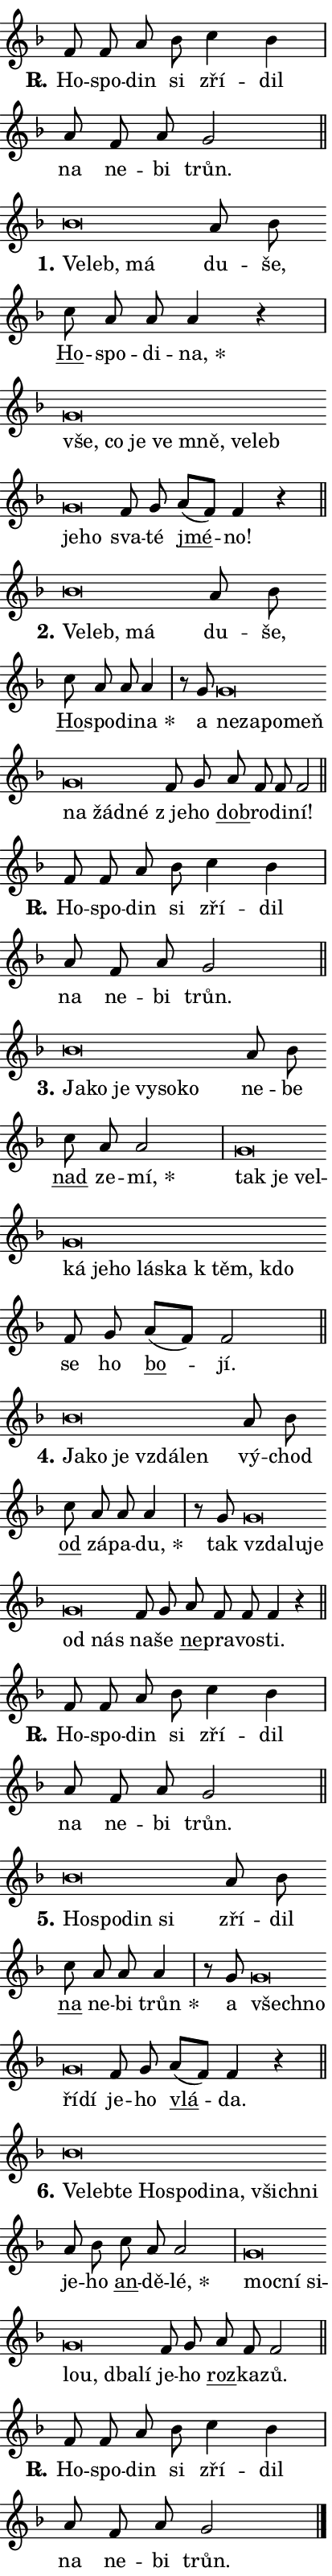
\version "2.24.0"
\header { tagline = "" }
\paper {
  indent = 0\cm
  top-margin = 0\cm
  right-margin = 0.13\cm % to fit lyric hyphens
  bottom-margin = 0\cm
  left-margin = 0\cm
  paper-width = 7\cm
  page-breaking = #ly:one-page-breaking
  system-system-spacing.basic-distance = #11
  score-system-spacing.basic-distance = #11
  ragged-last = ##f
}


%% Author: Thomas Morley
%% https://lists.gnu.org/archive/html/lilypond-user/2020-05/msg00002.html
#(define (line-position grob)
"Returns position of @var[grob} in current system:
   @code{'start}, if at first time-step
   @code{'end}, if at last time-step
   @code{'middle} otherwise
"
  (let* ((col (ly:item-get-column grob))
         (ln (ly:grob-object col 'left-neighbor))
         (rn (ly:grob-object col 'right-neighbor))
         (col-to-check-left (if (ly:grob? ln) ln col))
         (col-to-check-right (if (ly:grob? rn) rn col))
         (break-dir-left
           (and
             (ly:grob-property col-to-check-left 'non-musical #f)
             (ly:item-break-dir col-to-check-left)))
         (break-dir-right
           (and
             (ly:grob-property col-to-check-right 'non-musical #f)
             (ly:item-break-dir col-to-check-right))))
        (cond ((eqv? 1 break-dir-left) 'start)
              ((eqv? -1 break-dir-right) 'end)
              (else 'middle))))

#(define (tranparent-at-line-position vctor)
  (lambda (grob)
  "Relying on @code{line-position} select the relevant enry from @var{vctor}.
Used to determine transparency,"
    (case (line-position grob)
      ((end) (not (vector-ref vctor 0)))
      ((middle) (not (vector-ref vctor 1)))
      ((start) (not (vector-ref vctor 2))))))

noteHeadBreakVisibility =
#(define-music-function (break-visibility)(vector?)
"Makes @code{NoteHead}s transparent relying on @var{break-visibility}"
#{
  \override NoteHead.transparent =
    #(tranparent-at-line-position break-visibility)
#})

#(define delete-ledgers-for-transparent-note-heads
  (lambda (grob)
    "Reads whether a @code{NoteHead} is transparent.
If so this @code{NoteHead} is removed from @code{'note-heads} from
@var{grob}, which is supposed to be @code{LedgerLineSpanner}.
As a result ledgers are not printed for this @code{NoteHead}"
    (let* ((nhds-array (ly:grob-object grob 'note-heads))
           (nhds-list
             (if (ly:grob-array? nhds-array)
                 (ly:grob-array->list nhds-array)
                 '()))
           ;; Relies on the transparent-property being done before
           ;; Staff.LedgerLineSpanner.after-line-breaking is executed.
           ;; This is fragile ...
           (to-keep
             (remove
               (lambda (nhd)
                 (ly:grob-property nhd 'transparent #f))
               nhds-list)))
      ;; TODO find a better method to iterate over grob-arrays, similiar
      ;; to filter/remove etc for lists
      ;; For now rebuilt from scratch
      (set! (ly:grob-object grob 'note-heads)  '())
      (for-each
        (lambda (nhd)
          (ly:pointer-group-interface::add-grob grob 'note-heads nhd))
        to-keep))))

squashNotes = {
  \override NoteHead.X-extent = #'(-0.2 . 0.2)
  \override NoteHead.Y-extent = #'(-0.75 . 0)
  \override NoteHead.stencil =
    #(lambda (grob)
       (let ((pos (ly:grob-property grob 'staff-position)))
         (begin
           (if (< pos -7) (display "ERROR: Lower brevis then expected\n") (display ""))
           (if (<= pos -6) ly:text-interface::print ly:note-head::print))))
}
unSquashNotes = {
  \revert NoteHead.X-extent
  \revert NoteHead.Y-extent
  \revert NoteHead.stencil
}

hideNotes = \noteHeadBreakVisibility #begin-of-line-visible
unHideNotes = \noteHeadBreakVisibility #all-visible

% work-around for resetting accidentals
% https://lilypond.org/doc/v2.23/Documentation/notation/displaying-rhythms#unmetered-music
cadenzaMeasure = {
  \cadenzaOff
  \partial 1024 s1024
  \cadenzaOn
}

#(define-markup-command (accent layout props text) (markup?)
  "Underline accented syllable"
  (interpret-markup layout props
    #{\markup \override #'(offset . 4.3) \underline { #text }#}))

responsum = \markup \concat {
  "R" \hspace #-1.05 \path #0.1 #'((moveto 0 0.07) (lineto 0.9 0.8)) \hspace #0.05 "."
}

spaceSize = #0.6828661417322834 % exact space size for TeX Gyre Schola

\layout {
  \context {
    \Staff
    \remove "Time_signature_engraver"
    \override LedgerLineSpanner.after-line-breaking = #delete-ledgers-for-transparent-note-heads
  }
  \context {
    \Lyrics {
      \override LyricSpace.minimum-distance = \spaceSize
      \override LyricText.font-name = #"TeX Gyre Schola"
      \override LyricText.font-size = 1
      \override StanzaNumber.font-name = #"TeX Gyre Schola Bold"
      \override StanzaNumber.font-size = 1
    }
  }
  \context {
    \Score 
    \override NoteHead.text =
      #(lambda (grob) 
        (let ((pos (ly:grob-property grob 'staff-position)))
          #{\markup {
            \combine
              \halign #-0.55 \raise #(if (= pos -6) 0 0.5) \override #'(thickness . 2) \draw-line #'(3.2 . 0)
              \musicglyph "noteheads.sM1"
          }#}))
  }
}

% magnetic-lyrics.ily
%
%   written by
%     Jean Abou Samra <jean@abou-samra.fr>
%     Werner Lemberg <wl@gnu.org>
%
%   adapted by
%     Jiri Hon <jiri.hon@gmail.com>
%
% Version 2022-Apr-15

% https://www.mail-archive.com/lilypond-user@gnu.org/msg149350.html

#(define (Left_hyphen_pointer_engraver context)
   "Collect syllable-hyphen-syllable occurrences in lyrics and store
them in properties.  This engraver only looks to the left.  For
example, if the lyrics input is @code{foo -- bar}, it does the
following.

@itemize @bullet
@item
Set the @code{text} property of the @code{LyricHyphen} grob between
@q{foo} and @q{bar} to @code{foo}.

@item
Set the @code{left-hyphen} property of the @code{LyricText} grob with
text @q{foo} to the @code{LyricHyphen} grob between @q{foo} and
@q{bar}.
@end itemize

Use this auxiliary engraver in combination with the
@code{lyric-@/text::@/apply-@/magnetic-@/offset!} hook."
   (let ((hyphen #f)
         (text #f))
     (make-engraver
      (acknowledgers
       ((lyric-syllable-interface engraver grob source-engraver)
        (set! text grob)))
      (end-acknowledgers
       ((lyric-hyphen-interface engraver grob source-engraver)
        ;(when (not (grob::has-interface grob 'lyric-space-interface))
          (set! hyphen grob)));)
      ((stop-translation-timestep engraver)
       (when (and text hyphen)
         (ly:grob-set-object! text 'left-hyphen hyphen))
       (set! text #f)
       (set! hyphen #f)))))

#(define (lyric-text::apply-magnetic-offset! grob)
   "If the space between two syllables is less than the value in
property @code{LyricText@/.details@/.squash-threshold}, move the right
syllable to the left so that it gets concatenated with the left
syllable.

Use this function as a hook for
@code{LyricText@/.after-@/line-@/breaking} if the
@code{Left_@/hyphen_@/pointer_@/engraver} is active."
   (let ((hyphen (ly:grob-object grob 'left-hyphen #f)))
     (when hyphen
       (let ((left-text (ly:spanner-bound hyphen LEFT)))
         (when (grob::has-interface left-text 'lyric-syllable-interface)
           (let* ((common (ly:grob-common-refpoint grob left-text X))
                  (this-x-ext (ly:grob-extent grob common X))
                  (left-x-ext
                   (begin
                     ;; Trigger magnetism for left-text.
                     (ly:grob-property left-text 'after-line-breaking)
                     (ly:grob-extent left-text common X)))
                  ;; `delta` is the gap width between two syllables.
                  (delta (- (interval-start this-x-ext)
                            (interval-end left-x-ext)))
                  (details (ly:grob-property grob 'details))
                  (threshold (assoc-get 'squash-threshold details 0.2)))
             (when (< delta threshold)
               (let* (;; We have to manipulate the input text so that
                      ;; ligatures crossing syllable boundaries are not
                      ;; disabled.  For languages based on the Latin
                      ;; script this is essentially a beautification.
                      ;; However, for non-Western scripts it can be a
                      ;; necessity.
                      (lt (ly:grob-property left-text 'text))
                      (rt (ly:grob-property grob 'text))
                      (is-space (grob::has-interface hyphen 'lyric-space-interface))
                      (space (if is-space " " ""))
                      (extra-delta (if is-space spaceSize 0))
                      ;; Append new syllable.
                      (ltrt-space (if (and (string? lt) (string? rt))
                                (string-append lt space rt)
                                (make-concat-markup (list lt space rt))))
                      ;; Right-align `ltrt` to the right side.
                      (ltrt-space-markup (grob-interpret-markup
                               grob
                               (make-translate-markup
                                (cons (interval-length this-x-ext) 0)
                                (make-right-align-markup ltrt-space)))))
                 (begin
                   ;; Don't print `left-text`.
                   (ly:grob-set-property! left-text 'stencil #f)
                   ;; Set text and stencil (which holds all collected
                   ;; syllables so far) and shift it to the left.
                   (ly:grob-set-property! grob 'text ltrt-space)
                   (ly:grob-set-property! grob 'stencil ltrt-space-markup)
                   (ly:grob-translate-axis! grob (- (- delta extra-delta)) X))))))))))


#(define (lyric-hyphen::displace-bounds-first grob)
   ;; Make very sure this callback isn't triggered too early.
   (let ((left (ly:spanner-bound grob LEFT))
         (right (ly:spanner-bound grob RIGHT)))
     (ly:grob-property left 'after-line-breaking)
     (ly:grob-property right 'after-line-breaking)
     (ly:lyric-hyphen::print grob)))

squashThreshold = #0.4

\layout {
  \context {
    \Lyrics
    \consists #Left_hyphen_pointer_engraver
    \override LyricText.after-line-breaking =
      #lyric-text::apply-magnetic-offset!
    \override LyricHyphen.stencil = #lyric-hyphen::displace-bounds-first
    \override LyricText.details.squash-threshold = \squashThreshold
    \override LyricHyphen.minimum-distance = 0
    \override LyricHyphen.minimum-length = \squashThreshold
  }
}

squashText = \override LyricText.details.squash-threshold = 9999
unSquashText = \override LyricText.details.squash-threshold = \squashThreshold

leftText = \override LyricText.self-alignment-X = #LEFT
unLeftText = \revert LyricText.self-alignment-X

starOffset = #(lambda (grob) 
                (let ((x_offset (ly:self-alignment-interface::aligned-on-x-parent grob)))
                  (if (= x_offset 0) 0 (+ x_offset 1.2))))

star = #(define-music-function (syllable)(string?)
"Append star separator at the end of a syllable"
#{
  \once \override LyricText.X-offset = #starOffset
  \lyricmode { \markup {
    #syllable
    \override #'((font-name . "TeX Gyre Schola Bold")) \hspace #0.2 \lower #0.65 \larger "*"
  } }
#})

starAccent = #(define-music-function (syllable)(string?)
"Append star separator at the end of a syllable and make accent"
#{
  \once \override LyricText.X-offset = #starOffset
  \lyricmode { \markup {
    \accent #syllable
    \override #'((font-name . "TeX Gyre Schola Bold")) \hspace #0.2 \lower #0.65 \larger "*"
  } }
#})

breath = #(define-music-function (syllable)(string?)
"Append breathing indicator at the end of a syllable"
#{
  \lyricmode { \markup { #syllable "+" } }
#})

optionalBreath = #(define-music-function (syllable)(string?)
"Append optional breathing indicator at the end of a syllable"
#{
  \lyricmode { \markup { #syllable "(+)" } }
#})


\score {
    <<
        \new Voice = "melody" { \cadenzaOn \key f \major \relative { f'8 f a bes c4 bes \cadenzaMeasure \bar "|" a8 f a g2 \cadenzaMeasure \bar "||" \break } }
        \new Lyrics \lyricsto "melody" { \lyricmode { \set stanza = \responsum
Ho -- spo -- din si zří -- dil na ne -- bi trůn. } }
    >>
    \layout {}
}

\score {
    <<
        \new Voice = "melody" { \cadenzaOn \key f \major \relative { \squashNotes bes'\breve*1/16 \hideNotes \breve*1/16 \breve*1/16 \bar "" \unHideNotes \unSquashNotes a8 bes \bar "" c a a a4 r \cadenzaMeasure \bar "|" \squashNotes g\breve*1/16 \hideNotes \breve*1/16 \bar "" \breve*1/16 \bar "" \breve*1/16 \bar "" \breve*1/16 \bar "" \breve*1/16 \bar "" \breve*1/16 \bar "" \breve*1/16 \breve*1/16 \bar "" \unHideNotes \unSquashNotes f8 g \bar "" a[( f)] f4 r \cadenzaMeasure \bar "||" \break } }
        \new Lyrics \lyricsto "melody" { \lyricmode { \set stanza = "1."
\leftText Ve -- \squashText leb, má \unLeftText \unSquashText du -- še, \markup \accent Ho -- spo -- di -- \star na, \leftText vše, \squashText co je ve mně, ve -- leb je -- ho \unLeftText \unSquashText sva -- té \markup \accent jmé -- no! } }
    >>
    \layout {}
}

\score {
    <<
        \new Voice = "melody" { \cadenzaOn \key f \major \relative { \squashNotes bes'\breve*1/16 \hideNotes \breve*1/16 \breve*1/16 \bar "" \unHideNotes \unSquashNotes a8 bes \bar "" c a a a4 \cadenzaMeasure \bar "|" r8 g8 \squashNotes g\breve*1/16 \hideNotes \breve*1/16 \bar "" \breve*1/16 \bar "" \breve*1/16 \bar "" \breve*1/16 \bar "" \breve*1/16 \breve*1/16 \bar "" \unHideNotes \unSquashNotes f8 g \bar "" a f f f2 \cadenzaMeasure \bar "||" \break } }
        \new Lyrics \lyricsto "melody" { \lyricmode { \set stanza = "2."
\leftText Ve -- \squashText leb, má \unLeftText \unSquashText du -- še, \markup \accent Ho -- spo -- di -- \star na a \leftText ne -- \squashText za -- po -- meň na žád -- né \unLeftText \unSquashText "z je" -- ho \markup \accent dob -- ro -- di -- ní! } }
    >>
    \layout {}
}

\score {
    <<
        \new Voice = "melody" { \cadenzaOn \key f \major \relative { f'8 f a bes c4 bes \cadenzaMeasure \bar "|" a8 f a g2 \cadenzaMeasure \bar "||" \break } }
        \new Lyrics \lyricsto "melody" { \lyricmode { \set stanza = \responsum
Ho -- spo -- din si zří -- dil na ne -- bi trůn. } }
    >>
    \layout {}
}

\score {
    <<
        \new Voice = "melody" { \cadenzaOn \key f \major \relative { \squashNotes bes'\breve*1/16 \hideNotes \breve*1/16 \bar "" \breve*1/16 \bar "" \breve*1/16 \bar "" \breve*1/16 \breve*1/16 \bar "" \unHideNotes \unSquashNotes a8 bes \bar "" c a a2 \cadenzaMeasure \bar "|" \squashNotes g\breve*1/16 \hideNotes \breve*1/16 \bar "" \breve*1/16 \bar "" \breve*1/16 \bar "" \breve*1/16 \bar "" \breve*1/16 \bar "" \breve*1/16 \bar "" \breve*1/16 \bar "" \breve*1/16 \breve*1/16 \bar "" \unHideNotes \unSquashNotes f8 g \bar "" a[( f)] f2 \cadenzaMeasure \bar "||" \break } }
        \new Lyrics \lyricsto "melody" { \lyricmode { \set stanza = "3."
\leftText Ja -- \squashText ko je vy -- so -- ko \unLeftText \unSquashText ne -- be \markup \accent nad ze -- \star mí, \leftText tak \squashText je vel -- ká je -- ho lá -- ska "k těm," kdo \unLeftText \unSquashText se ho \markup \accent bo -- jí. } }
    >>
    \layout {}
}

\score {
    <<
        \new Voice = "melody" { \cadenzaOn \key f \major \relative { \squashNotes bes'\breve*1/16 \hideNotes \breve*1/16 \bar "" \breve*1/16 \bar "" \breve*1/16 \breve*1/16 \bar "" \unHideNotes \unSquashNotes a8 bes \bar "" c a a a4 \cadenzaMeasure \bar "|" r8 g8 \squashNotes g\breve*1/16 \hideNotes \breve*1/16 \bar "" \breve*1/16 \bar "" \breve*1/16 \breve*1/16 \bar "" \unHideNotes \unSquashNotes f8 g \bar "" a f f f4 r \cadenzaMeasure \bar "||" \break } }
        \new Lyrics \lyricsto "melody" { \lyricmode { \set stanza = "4."
\leftText Ja -- \squashText ko je vzdá -- len \unLeftText \unSquashText vý -- chod \markup \accent od zá -- pa -- \star du, tak \leftText vzda -- \squashText lu -- je od nás \unLeftText \unSquashText na -- še \markup \accent ne -- pra -- vo -- sti. } }
    >>
    \layout {}
}

\score {
    <<
        \new Voice = "melody" { \cadenzaOn \key f \major \relative { f'8 f a bes c4 bes \cadenzaMeasure \bar "|" a8 f a g2 \cadenzaMeasure \bar "||" \break } }
        \new Lyrics \lyricsto "melody" { \lyricmode { \set stanza = \responsum
Ho -- spo -- din si zří -- dil na ne -- bi trůn. } }
    >>
    \layout {}
}

\score {
    <<
        \new Voice = "melody" { \cadenzaOn \key f \major \relative { \squashNotes bes'\breve*1/16 \hideNotes \breve*1/16 \bar "" \breve*1/16 \breve*1/16 \bar "" \unHideNotes \unSquashNotes a8 bes \bar "" c a a a4 \cadenzaMeasure \bar "|" r8 g8 \squashNotes g\breve*1/16 \hideNotes \breve*1/16 \bar "" \breve*1/16 \breve*1/16 \bar "" \unHideNotes \unSquashNotes f8 g \bar "" a[( f)] f4 r \cadenzaMeasure \bar "||" \break } }
        \new Lyrics \lyricsto "melody" { \lyricmode { \set stanza = "5."
\leftText Ho -- \squashText spo -- din si \unLeftText \unSquashText zří -- dil \markup \accent na ne -- bi \star trůn a \leftText všech -- \squashText no ří -- dí \unLeftText \unSquashText je -- ho \markup \accent vlá -- da. } }
    >>
    \layout {}
}

\score {
    <<
        \new Voice = "melody" { \cadenzaOn \key f \major \relative { \squashNotes bes'\breve*1/16 \hideNotes \breve*1/16 \bar "" \breve*1/16 \bar "" \breve*1/16 \bar "" \breve*1/16 \bar "" \breve*1/16 \bar "" \breve*1/16 \bar "" \breve*1/16 \breve*1/16 \bar "" \unHideNotes \unSquashNotes a8 bes \bar "" c a a2 \cadenzaMeasure \bar "|" \squashNotes g\breve*1/16 \hideNotes \breve*1/16 \bar "" \breve*1/16 \bar "" \breve*1/16 \bar "" \breve*1/16 \breve*1/16 \bar "" \unHideNotes \unSquashNotes f8 g \bar "" a f f2 \cadenzaMeasure \bar "||" \break } }
        \new Lyrics \lyricsto "melody" { \lyricmode { \set stanza = "6."
\leftText Ve -- \squashText leb -- te Ho -- spo -- di -- na, všich -- ni \unLeftText \unSquashText je -- ho \markup \accent an -- dě -- \star lé, \leftText moc -- \squashText ní si -- lou, dba -- lí \unLeftText \unSquashText je -- ho \markup \accent roz -- ka -- zů. } }
    >>
    \layout {}
}

\score {
    <<
        \new Voice = "melody" { \cadenzaOn \key f \major \relative { f'8 f a bes c4 bes \cadenzaMeasure \bar "|" a8 f a g2 \cadenzaMeasure \bar "||" \break } \bar "|." }
        \new Lyrics \lyricsto "melody" { \lyricmode { \set stanza = \responsum
Ho -- spo -- din si zří -- dil na ne -- bi trůn. } }
    >>
    \layout {}
}
